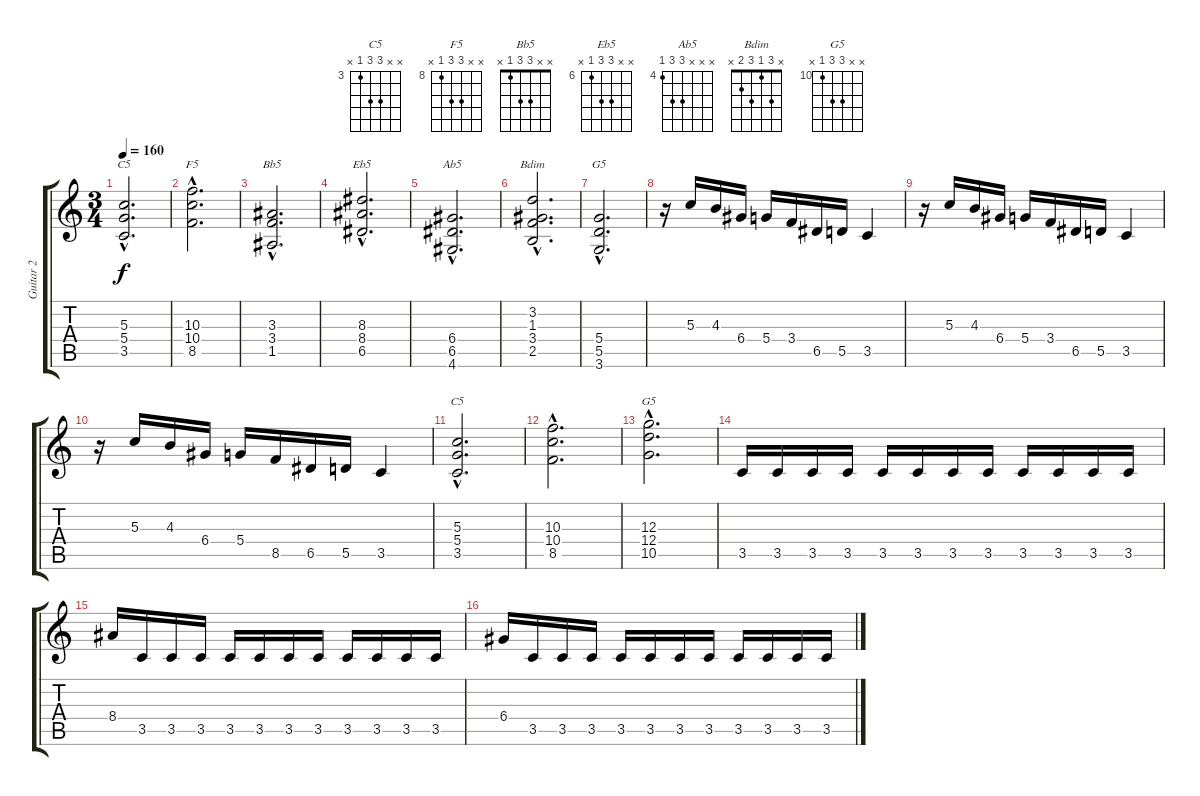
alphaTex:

\track ("Guitar 2" "Guitar 2") {instrument distortionguitar}
\staff {score tabs}
\tuning (E4 B3 G3 D3 A2 E2) {hide}
\chord ("C5" x x 5 5 3 x)
\chord ("F5" x x 10 10 8 x) {firstfret 8}
\chord ("Bb5" x x 3 3 1 x)
\chord ("Eb5" x x 8 8 6 x) {firstfret 6}
\chord ("Ab5" x x x 6 6 4) {firstfret 4}
\chord ("Bdim" x 3 1 3 2 x)
\chord ("G5" x x x 5 5 3) {firstfret 3}
\chord ("C5" x x 5 5 3 x) {firstfret 3}
\chord ("G5" x x 12 12 10 x) {firstfret 10}
\ts (3 4)
\tempo 160
\clef g2
\ks c
(5.3{hac} 5.4{hac} 3.5{hac}).2{d ch "C5" dy f} |
(10.3{hac} 10.4{hac} 8.5{hac}).2{d ch "F5"} |
(3.3{hac} 3.4{hac} 1.5{hac}).2{d ch "Bb5"} |
(8.3{hac} 8.4{hac} 6.5{hac}).2{d ch "Eb5"} |
(6.4{hac} 6.5{hac} 4.6{hac}).2{d ch "Ab5"} |
(3.2{hac} 1.3{hac} 3.4{hac} 2.5{hac}).2{d ch "Bdim"} |
(5.4{hac} 5.5{hac} 3.6{hac}).2{d ch "G5"} |
r.16 5.3.16 4.3.16 6.4.16 5.4.16 3.4.16 6.5.16 5.5.16 3.5.4 |
r.16 5.3.16 4.3.16 6.4.16 5.4.16 3.4.16 6.5.16 5.5.16 3.5.4 |
r.16 5.3.16 4.3.16 6.4.16 5.4.16 8.5.16 6.5.16 5.5.16 3.5.4 |
(5.3{hac} 5.4{hac} 3.5{hac}).2{d ch "C5"} |
(10.3{hac} 10.4{hac} 8.5{hac}).2{d} |
(12.3{hac} 12.4{hac} 10.5{hac}).2{d ch "G5"} |
3.5.16 3.5.16 3.5.16 3.5.16 3.5.16 3.5.16 3.5.16 3.5.16 3.5.16 3.5.16 3.5.16 3.5.16 |
8.4.16 3.5.16 3.5.16 3.5.16 3.5.16 3.5.16 3.5.16 3.5.16 3.5.16 3.5.16 3.5.16 3.5.16 |
6.4.16 3.5.16 3.5.16 3.5.16 3.5.16 3.5.16 3.5.16 3.5.16 3.5.16 3.5.16 3.5.16 3.5.16
